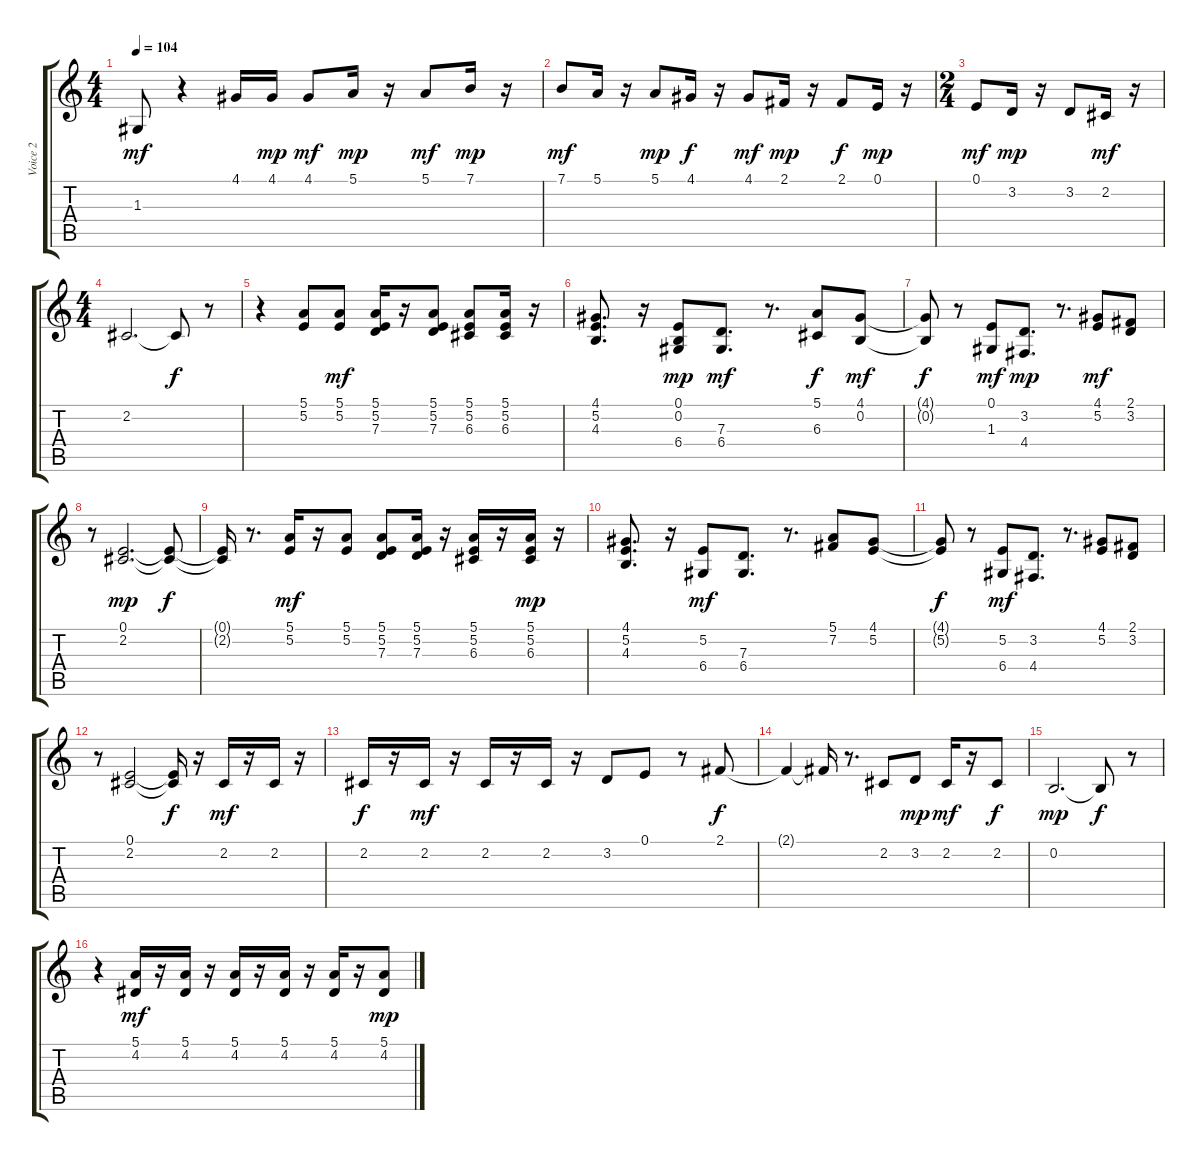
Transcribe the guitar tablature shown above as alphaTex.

\track ("Voice 2" "Voice 2") {instrument choiraahs}
\staff {score tabs}
\tuning (E4 B3 G3 D3 A2 E2) {hide}
\ts (4 4)
\tempo 104
\clef g2
\ks c
1.3.8{dy mf} r.4 4.1.16 4.1.16{dy mp} 4.1.8{dy mf} 5.1.16{dy mp} r.16 5.1.8{dy mf} 7.1.16{dy mp} r.16 |
7.1.8{dy mf} 5.1.16 r.16 5.1.8{dy mp} 4.1.16{dy f} r.16 4.1.8{dy mf} 2.1.16{dy mp} r.16 2.1.8{dy f} 0.1.16{dy mp} r.16 |
\ts (2 4)
0.1.8{dy mf} 3.2.16{dy mp} r.16 3.2.8 2.2.16{dy mf} r.16 |
\ts (4 4)
2.2.2{d} 2.2{t}.8{dy f} r.8 |
r.4 (5.1 5.2).8 (5.1 5.2).8{dy mf} (5.1 5.2 7.3).16 r.16 (5.1 5.2 7.3).8 (5.1 5.2 6.3).8 (5.1 5.2 6.3).16 r.16 |
(4.1 5.2 4.3).8{d} r.16 (0.1 0.2 6.4).8{dy mp} (7.3 6.4).8{d dy mf} r.8{d} (5.1 6.3).8{dy f} (4.1 0.2).8{dy mf} |
(4.1{t} 0.2{t}).8{dy f} r.8 (0.1 1.3).8{dy mf} (3.2 4.4).8{d dy mp} r.8{d} (4.1 5.2).8{dy mf} (2.1 3.2).8 |
r.8 (0.1 2.2).2{d dy mp} (0.1{t} 2.2{t}).8{dy f} |
(0.1{t} 2.2{t}).16 r.8{d} (5.1 5.2).16{dy mf} r.16 (5.1 5.2).8 (5.1 5.2 7.3).8 (5.1 5.2 7.3).16 r.16 (5.1 5.2 6.3).16 r.16 (5.1 5.2 6.3).16{dy mp} r.16 |
(4.1 5.2 4.3).8{d} r.16 (5.2 6.4).8{dy mf} (7.3 6.4).8{d} r.8{d} (5.1 7.2).8 (4.1 5.2).8 |
(4.1{t} 5.2{t}).8{dy f} r.8 (5.2 6.4).8{dy mf} (3.2 4.4).8{d} r.8{d} (4.1 5.2).8 (2.1 3.2).8 |
r.8 (0.1 2.2).2 (0.1{t} 2.2{t}).16{dy f} r.16 2.2.16{dy mf} r.16 2.2.16 r.16 |
2.2.16{dy f} r.16 2.2.16{dy mf} r.16 2.2.16 r.16 2.2.16 r.16 3.2.8 0.1.8 r.8 2.1.8{dy f} |
2.1{t}.4 2.1{t}.16 r.8{d} 2.2.8 3.2.8{dy mp} 2.2.16{dy mf} r.16 2.2.8{dy f} |
0.2.2{d dy mp} 0.2{t}.8{dy f} r.8 |
r.4 (5.1 4.2).16{dy mf} r.16 (5.1 4.2).16 r.16 (5.1 4.2).16 r.16 (5.1 4.2).16 r.16 (5.1 4.2).16 r.16 (5.1 4.2).8{dy mp}
